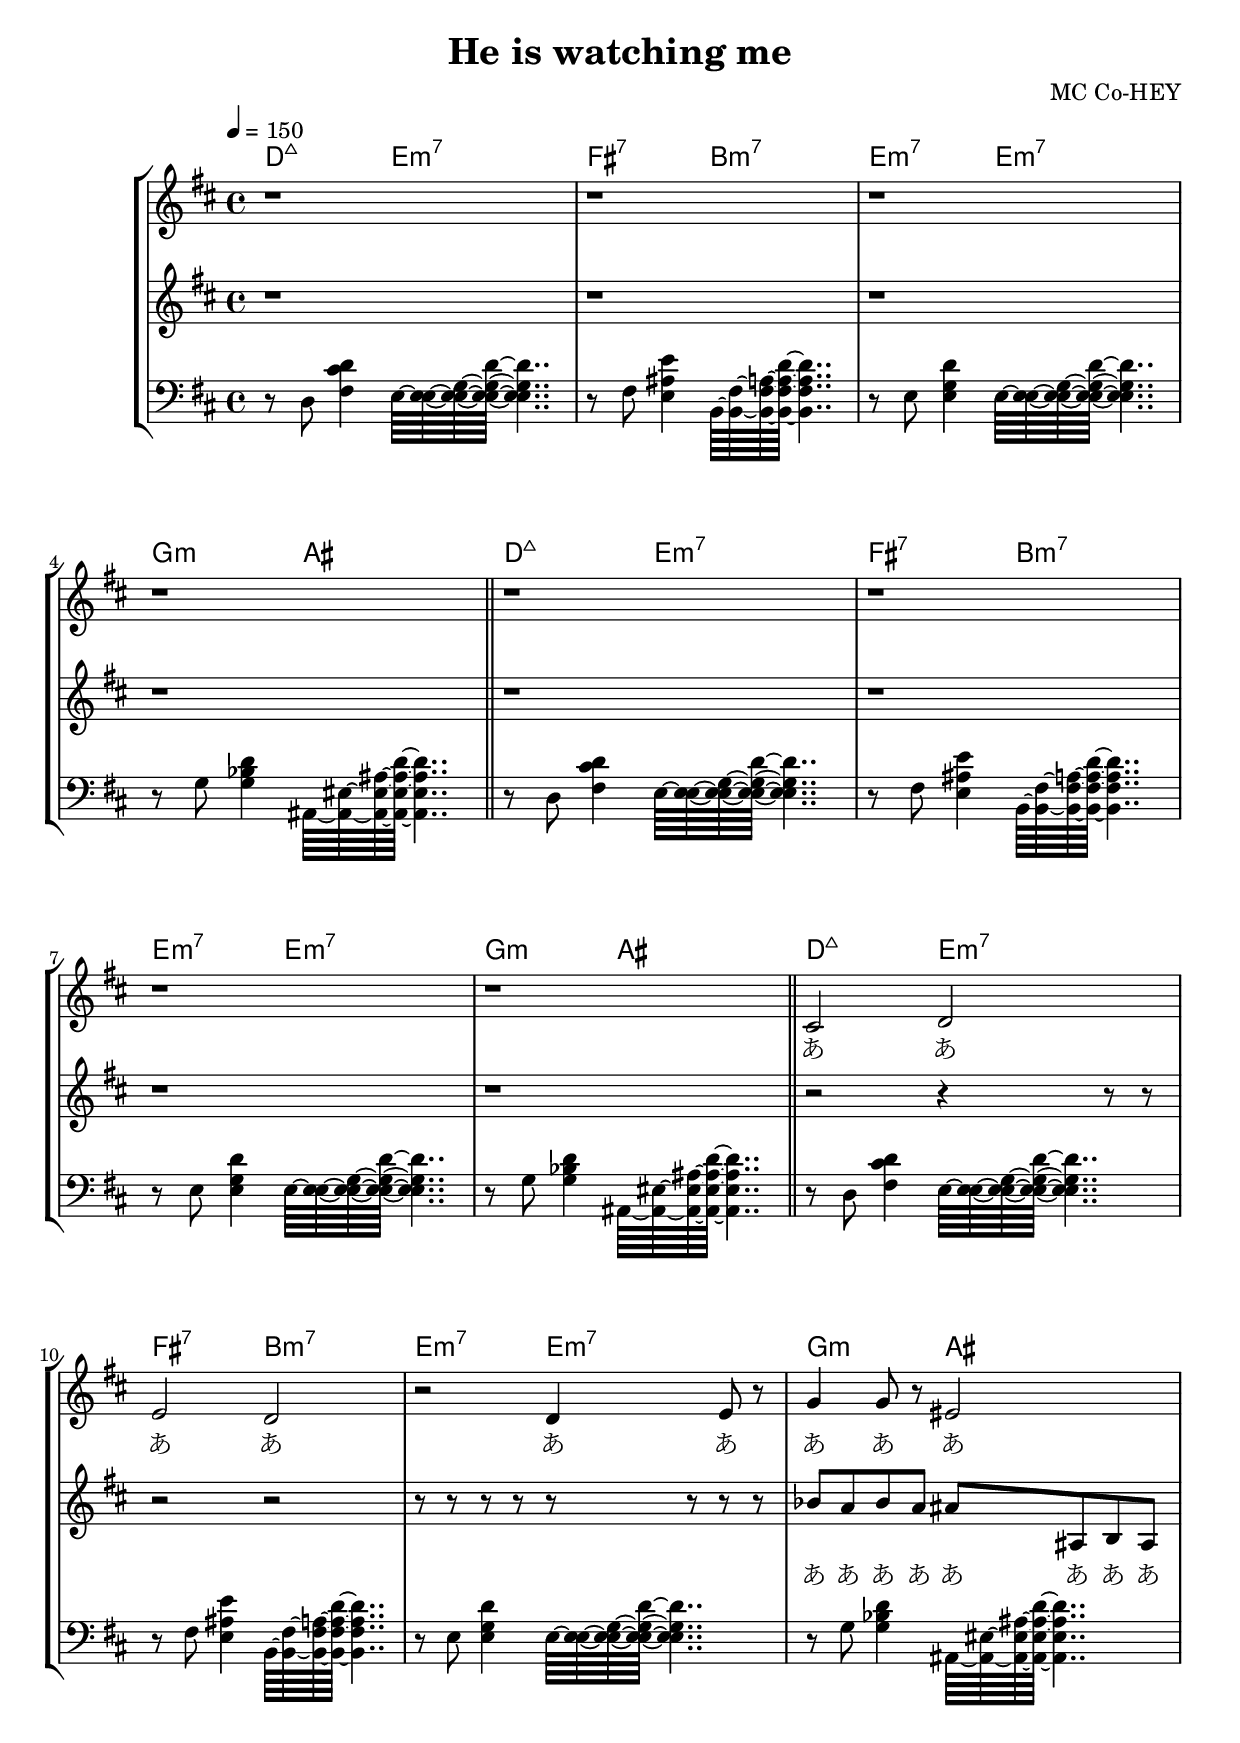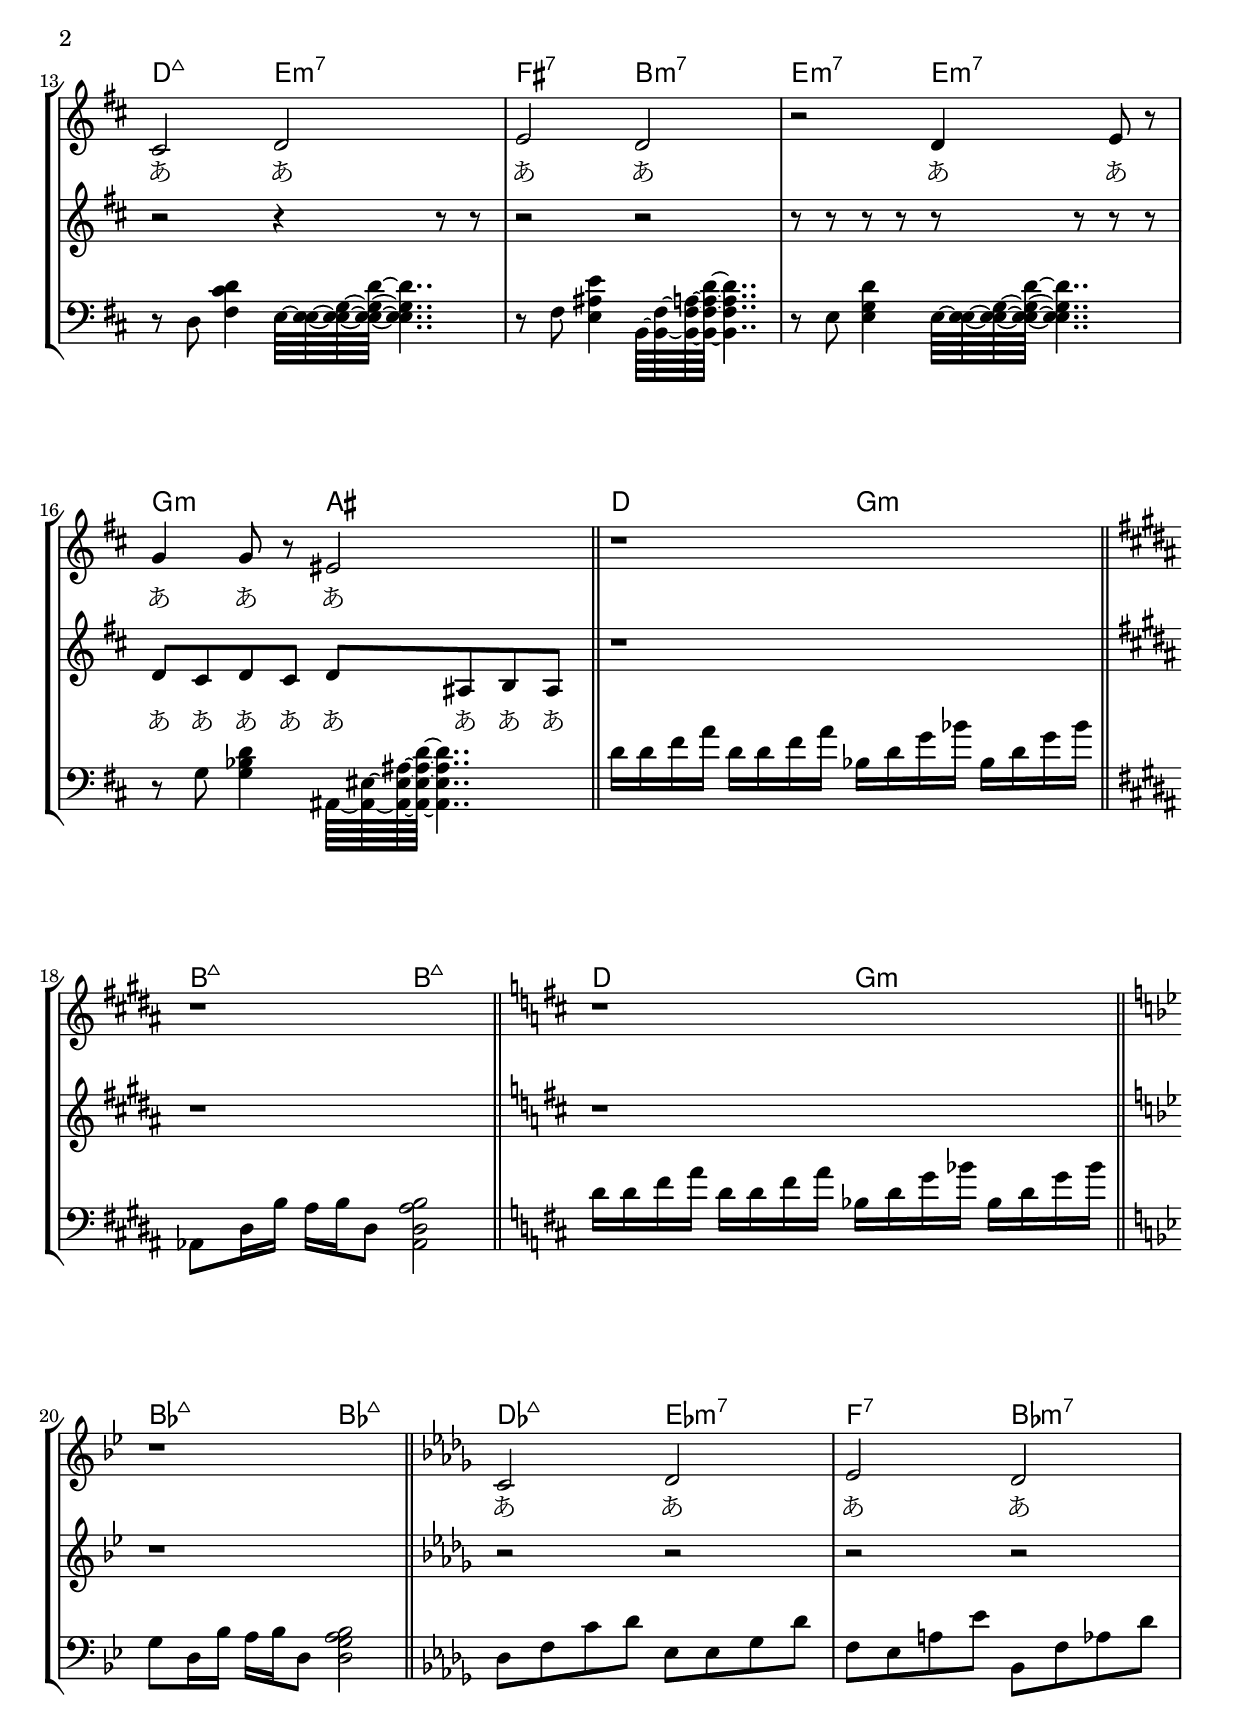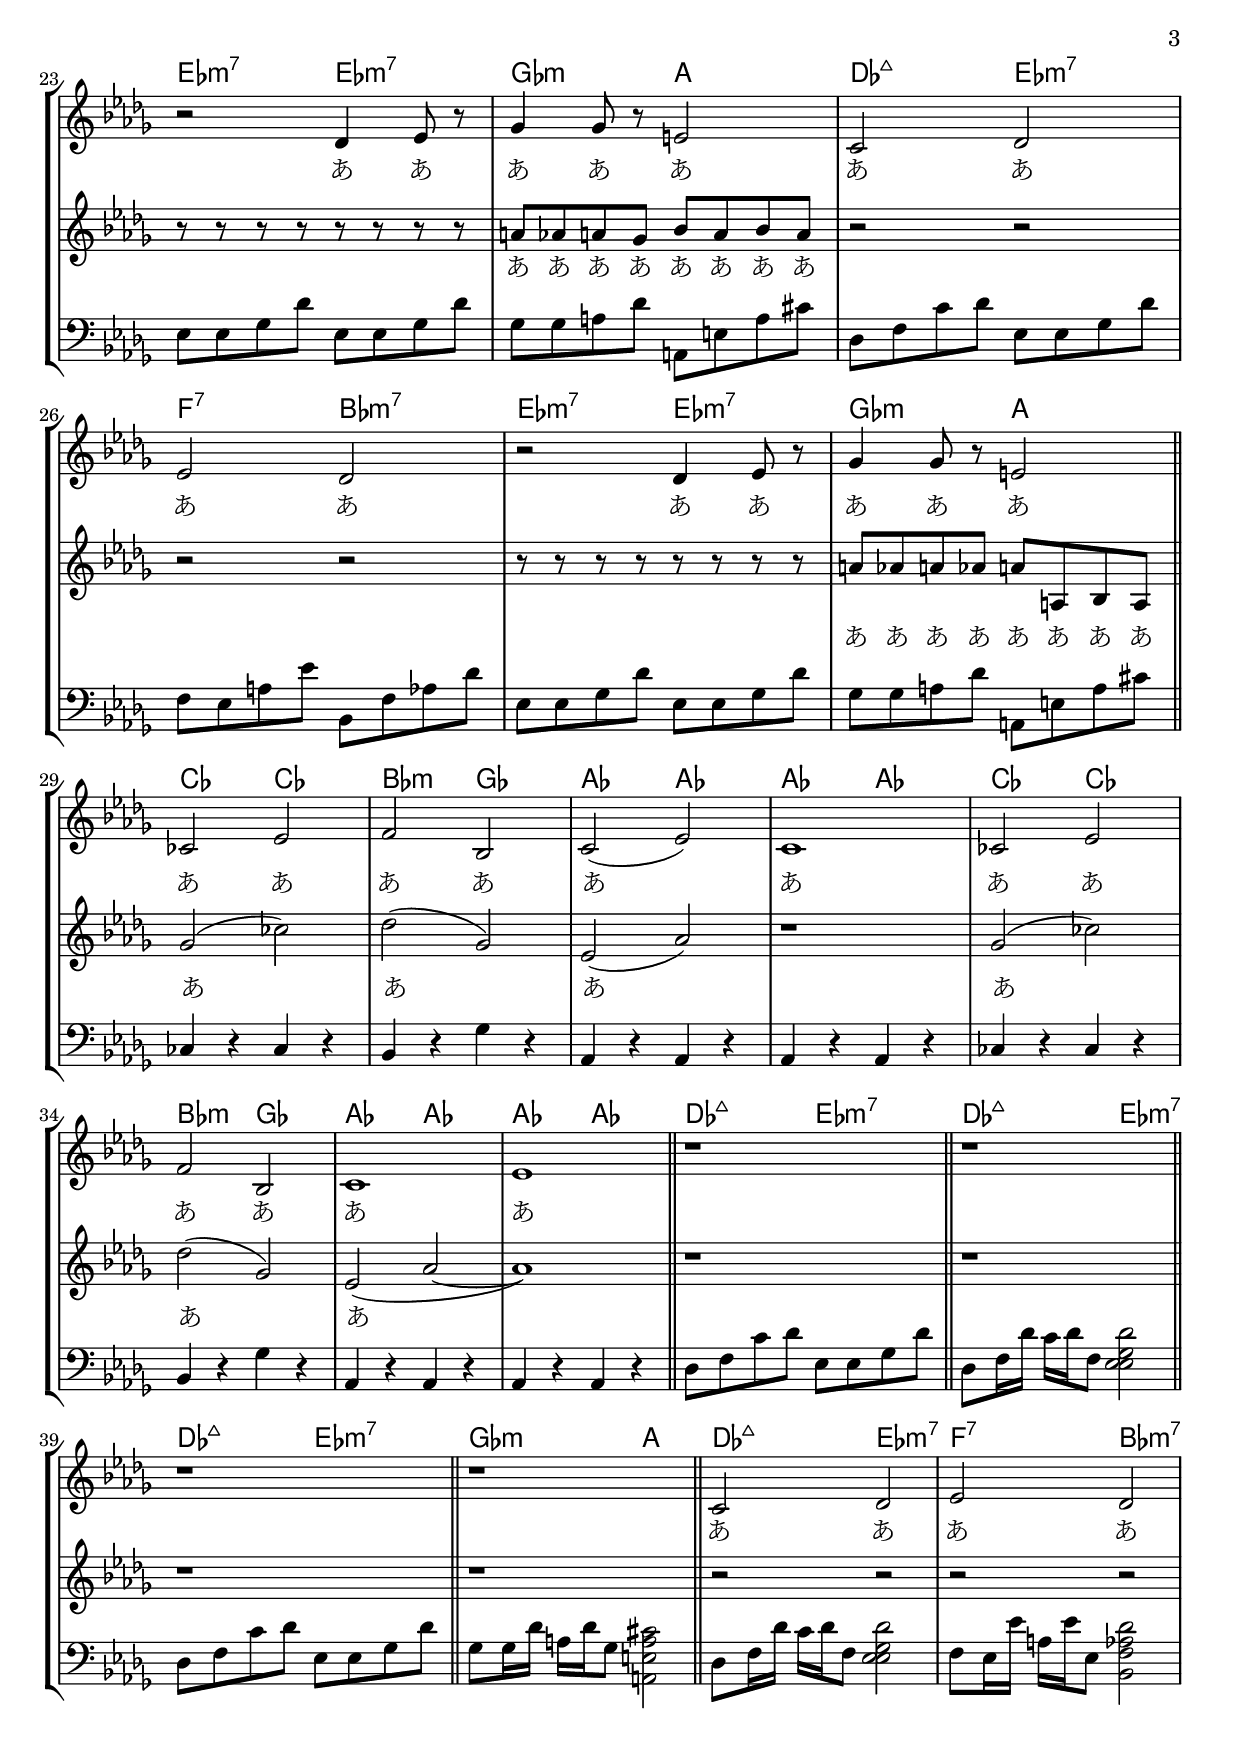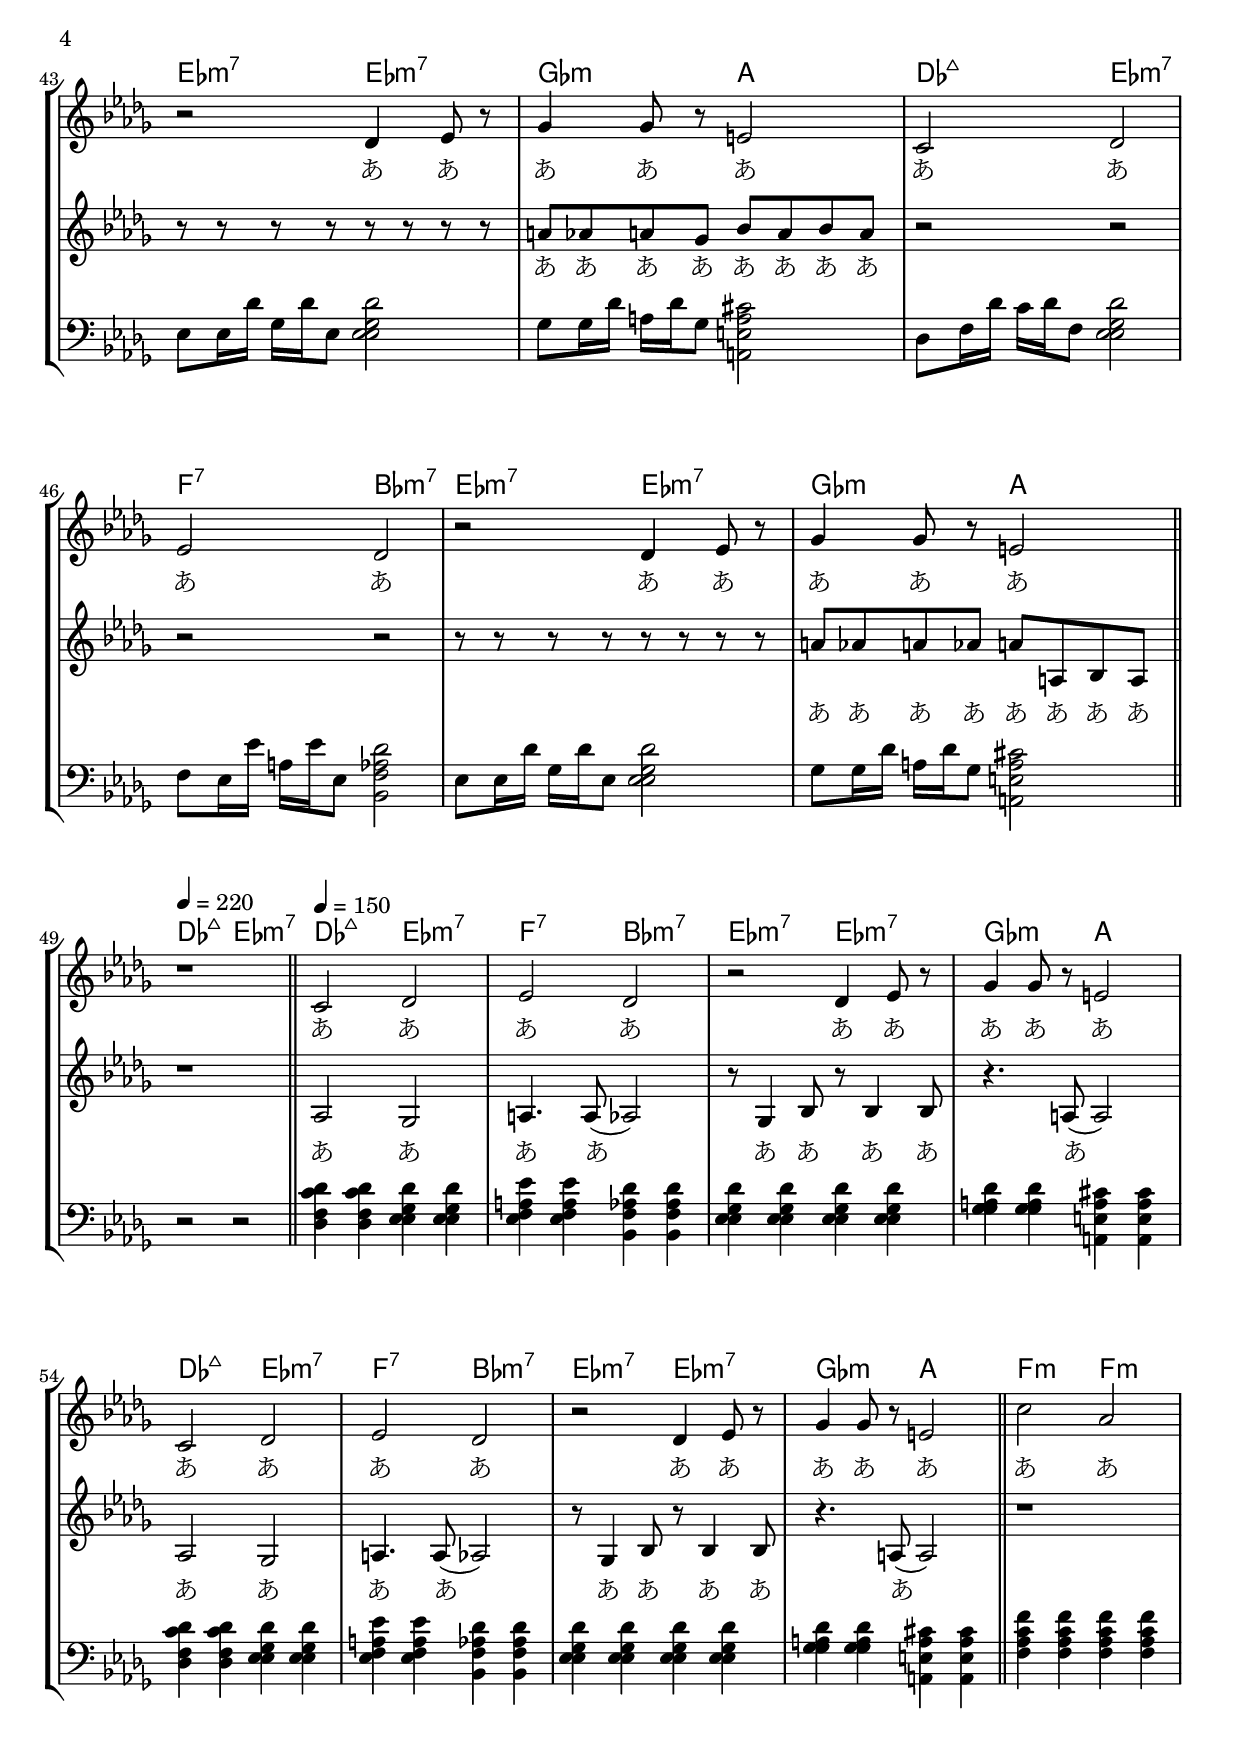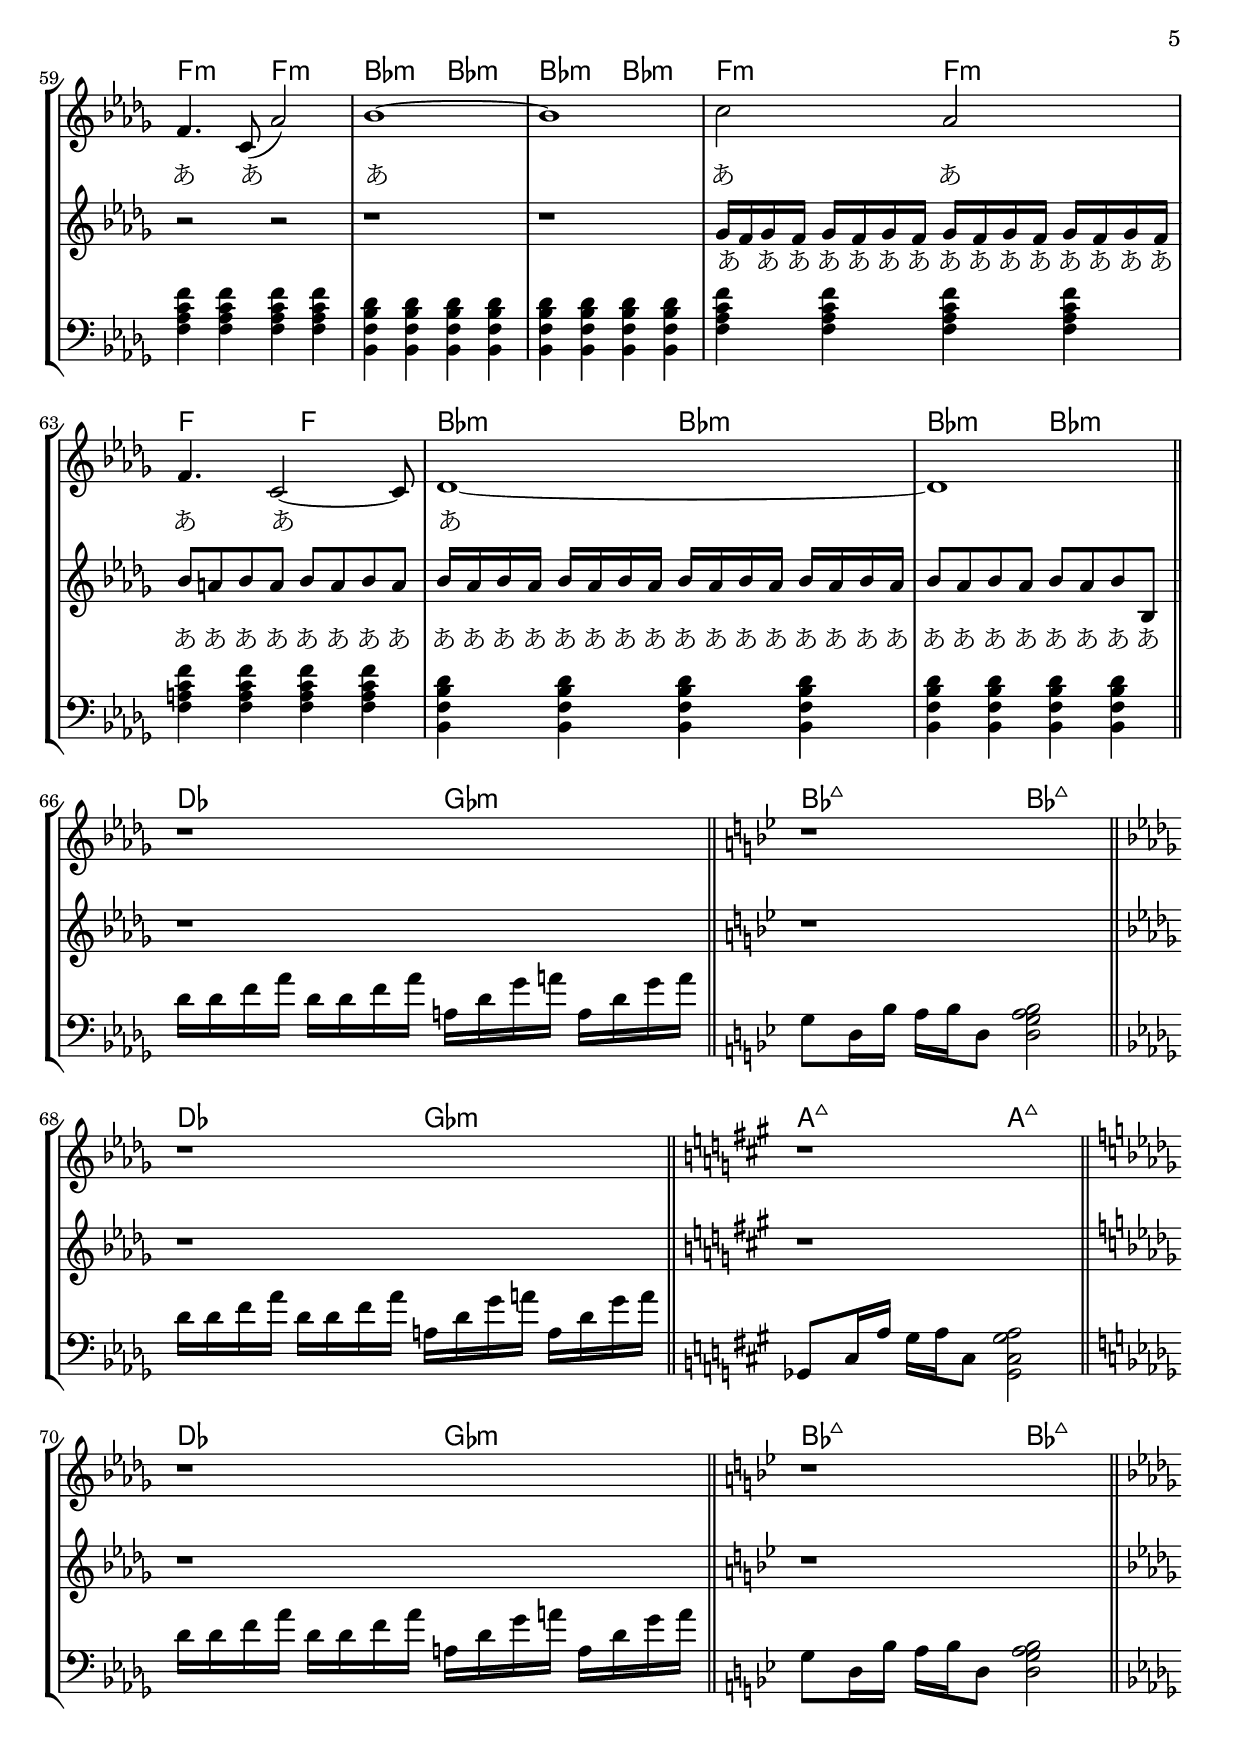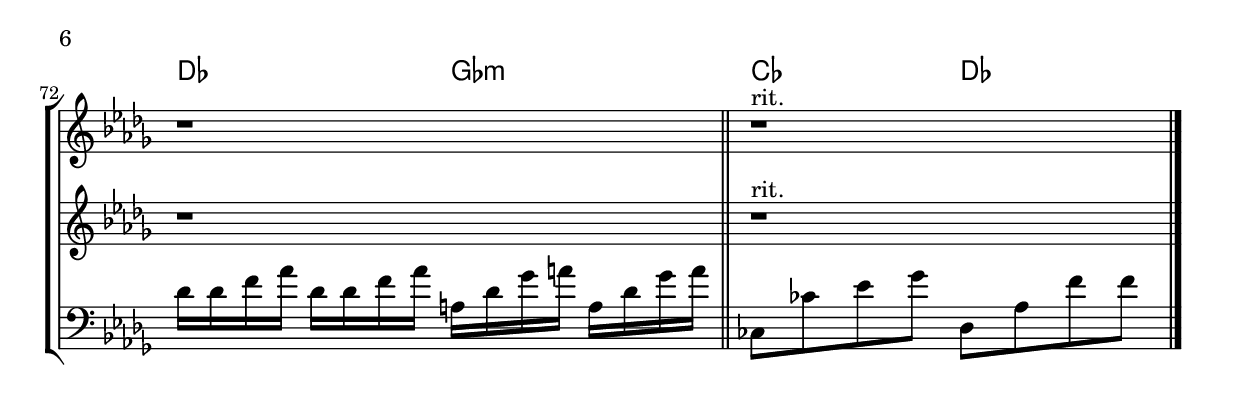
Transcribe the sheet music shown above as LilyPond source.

\version "2.12.1"

\header {
	title = \markup {"He is watching me"}
	composer = \markup \center-column {"MC Co-HEY"}
}

harmony = \chordmode {
	d2:maj7 e:min7 fis:7 b:min7 e:min7 e:min7 g:m ais 

	d:maj7 e:min7 fis:7 b:min7 e:min7 e:min7 g:m ais 

	d:maj7 e:min7 fis:7 b:min7 e:min7 e:min7 g:m ais d:maj7 e:min7 fis:7 b:min7 e:min7 e:min7 g:m ais 

	d g:m 

	b:maj7 b:maj7 

	d g:m 

	bes:maj7 bes:maj7 

	des:maj7 es:min7 f:7 bes:min7 es:min7 es:min7 ges:m a des:maj7 es:min7 f:7 bes:min7 es:min7 es:min7 ges:m a 

	ces ces bes:m ges as as as as ces ces bes:m ges as as as as 

	des:maj7 es:min7 

	des:maj7 es:min7 

	des:maj7 es:min7 

	ges:m a 

	des:maj7 es:min7 f:7 bes:min7 es:min7 es:min7 ges:m a des:maj7 es:min7 f:7 bes:min7 es:min7 es:min7 ges:m a 

	des:maj7 es:min7 

	des:maj7 es:min7 f:7 bes:min7 es:min7 es:min7 ges:m a des:maj7 es:min7 f:7 bes:min7 es:min7 es:min7 ges:m a 

	f:m f:m f:m f:m bes:m bes:m bes:m bes:m f:m f:m f f bes:m bes:m bes:m bes:m 

	des ges:m 

	bes:maj7 bes:maj7 

	des ges:m 

	a:maj7 a:maj7 

	des ges:m 

	bes:maj7 bes:maj7 

	des ges:m 

	ces des 
}

melody = {
	\key d \major
	\tempo 4 = 150
	r1 | r1 | r1 | r1   
	r1 | r1 | r1 | r1   
	\set Staff.midiInstrument = #"FX 7 (echoes)"
	cis'2  d'2 
	e'2  d'2 
	r2  d'4  e'8  r8 
	g'4  g'8  r8  eis'2 
	cis'2  d'2 
	e'2  d'2 
	r2  d'4  e'8  r8 
	g'4  g'8  r8  eis'2
	r1   
	\key b \major
	r1   
	\key d \major
	r1   
	\key bes \major
	r1   
	\set Staff.midiInstrument = #"Electric Grand"
		\key des \major
c'2  des'2 
	es'2  des'2 
	r2  des'4  es'8  r8 
	ges'4  ges'8  r8  e'2 
	c'2  des'2 
	es'2  des'2 
	r2  des'4  es'8  r8 
	ges'4  ges'8  r8  e'2
	\set Staff.midiInstrument = #"Overdriven Guitar"
	ces'2  es'2 
	f'2  bes2 
	c'2  (es'2) 
	c'1 
	ces'2  es'2 
	f'2  bes2 
	c'1 
	es'1
	r1   
	r1   
	r1   
	r1   
	\set Staff.midiInstrument = #"Lead 6 (voice)"
	c'2  des'2 
	es'2  des'2 
	r2  des'4  es'8  r8 
	ges'4  ges'8  r8  e'2 
	c'2  des'2 
	es'2  des'2 
	r2  des'4  es'8  r8 
	ges'4  ges'8  r8  e'2
	\tempo 4 = 220
	r1   
	\set Staff.midiInstrument = #"Lead 3 (calliope)"
		\tempo 4 = 150
c'2  des'2 
	es'2  des'2 
	r2  des'4  es'8  r8 
	ges'4  ges'8  r8  e'2 
	c'2  des'2 
	es'2  des'2 
	r2  des'4  es'8  r8 
	ges'4  ges'8  r8  e'2
	\set Staff.midiInstrument = #"Lead 3 (calliope)"
	c''2  as'2 
	f'4.  c'8  (as'2) 
	bes'1~ 
	bes'1 
	 c''2  as'2 
	f'4.  c'2~c'8 
	des'1~ 
	des'1
 	r1   
	\key bes \major
	r1   
	\key des \major
	r1   
	\key a \major
	r1   
	\key des \major
	r1   
	\key bes \major
	r1   
	\key des \major
	r1   
	r1^"rit." \bar "|."
}

words = \lyricmode {
	
	
	あ  あ  あ  あ  あ  あ  あ  あ  あ  あ  あ  あ  あ  あ  あ  あ  あ  あ  
	
	
	
	
	あ  あ  あ  あ  あ  あ  あ  あ  あ  あ  あ  あ  あ  あ  あ  あ  あ  あ  
	あ  あ  あ  あ  あ  あ  あ  あ  あ  あ  あ  あ  
	
	
	
	
	あ  あ  あ  あ  あ  あ  あ  あ  あ  あ  あ  あ  あ  あ  あ  あ  あ  あ  
	
	あ  あ  あ  あ  あ  あ  あ  あ  あ  あ  あ  あ  あ  あ  あ  あ  あ  あ  
	あ  あ  あ  あ  あ  あ  あ  あ  あ  あ  
	
	
	
	
	
	
	
	
}

secondmelody = {
	\key d \major
	\tempo 4 = 150
	r1 | r1 | r1 | r1   
	r1 | r1 | r1 | r1   
	\set Staff.midiInstrument = #"Electric Guitar (clean)"
	r2  r4  r8  r8 
	r2  r2 
	r8  r8  r8  r8  r8  r8  r8  r8 
	bes'8  a'8  bes'8  a'8  ais'8  ais8  b8  ais8 
	r2  r4  r8  r8 
	r2  r2 
	r8  r8  r8  r8  r8  r8  r8  r8 
	d'8  cis'8  d'8  cis'8  d'8  ais8  b8  ais8
	r1   
	\key b \major
	r1   
	\key d \major
	r1   
	\key bes \major
	r1   
	\set Staff.midiInstrument = #"Acoustic grand"
		\key des \major
r2  r2 
	r2  r2 
	r8  r8  r8  r8  r8  r8  r8  r8 
	a'8  as'8  a'8  ges'8  bes'8  a'8  bes'8  a'8 
	r2  r2 
	r2  r2 
	r8  r8  r8  r8  r8  r8  r8  r8 
	a'8  as'8  a'8  as'8  a'8  a8  bes8  a8
	\set Staff.midiInstrument = #"FX 3 (crystal)"
	ges'2  (ces''2) 
	des''2  (ges'2) 
	es'2  (as'2) 
	r1 
	ges'2  (ces''2) 
	des''2  (ges'2) 
	es'2  (as'2~ 
	as'1)
 	r1   
	r1   
	r1   
	r1   
	\set Staff.midiInstrument = #"Electric Guitar (clean)"
	r2  r2 
	r2  r2 
	r8  r8  r8  r8  r8  r8  r8  r8 
	a'8  as'8  a'8  ges'8  bes'8  a'8  bes'8  a'8 
	r2  r2 
	r2  r2 
	r8  r8  r8  r8  r8  r8  r8  r8 
	a'8  as'8  a'8  as'8  a'8  a8  bes8  a8
	\tempo 4 = 220
	r1   
	\set Staff.midiInstrument = #"Lead 3 (calliope)"
		\tempo 4 = 150
as2  ges2 
	a4.  a8  (as2) 
	r8  ges4  bes8  r8  bes4  bes8 
	r4.  a8  (a2) 
	as2  ges2 
	a4.  a8  (as2) 
	r8  ges4  bes8  r8  bes4  bes8 
	r4.  a8  (a2)
	\set Staff.midiInstrument = #"Electric Grand"
	r1 
	r2  r2 
	r1~ 
	r1 
	 ges'16  f'16  ges'16  f'16  ges'16  f'16  ges'16  f'16  ges'16  f'16  ges'16  f'16  ges'16  f'16  ges'16  f'16 
	bes'8  a'8  bes'8  a'8  bes'8  a'8  bes'8  a'8 
	bes'16  as'16  bes'16  as'16  bes'16  as'16  bes'16  as'16  bes'16  as'16  bes'16  as'16  bes'16  as'16  bes'16  as'16 
	bes'8  as'8  bes'8  as'8  bes'8  as'8  bes'8  bes8
	r1   
	\key bes \major
	r1   
	\key des \major
	r1   
	\key a \major
	r1   
	\key des \major
	r1   
	\key bes \major
	r1   
	\key des \major
	r1   
	r1^"rit." \bar "|."
}

secondwords = \lyricmode {
	
	
	あ  あ  あ  あ  あ  あ  あ  あ  あ  あ  あ  あ  あ  あ  あ  あ  
	
	
	
	
	あ  あ  あ  あ  あ  あ  あ  あ  あ  あ  あ  あ  あ  あ  あ  あ  
	あ  あ  あ  あ  あ  あ  
	
	
	
	
	あ  あ  あ  あ  あ  あ  あ  あ  あ  あ  あ  あ  あ  あ  あ  あ  
	
	あ  あ  あ  あ  あ  あ  あ  あ  あ  あ  あ  あ  あ  あ  あ  あ  あ  あ  
	あ  あ  あ  あ  あ  あ  あ  あ  あ  あ  あ  あ  あ  あ  あ  あ  あ  あ  あ  あ  あ  あ  あ  あ  あ  あ  あ  あ  あ  あ  あ  あ  あ  あ  あ  あ  あ  あ  あ  あ  あ  あ  あ  あ  あ  あ  あ  あ  
	
	
	
	
	
	
	
	
}

tempochange = {
	\tempo 4 = 150
	r1 | r1 | r1 | r1 \bar "||"
	\tempo 4 = 150
	r1 | r1 | r1 | r1 \bar "||"
	\tempo 4 = 150
	r1 | r1 | r1 | r1 | r1 | r1 | r1 | r1 \bar "||"
	\tempo 4 = 150
	r1 \bar "||"
	\tempo 4 = 150
	r1 \bar "||"
	\tempo 4 = 150
	r1 \bar "||"
	\tempo 4 = 150
	r1 \bar "||"
	\tempo 4 = 150
	r1 | r1 | r1 | r1 | r1 | r1 | r1 | r1 \bar "||"
	\tempo 4 = 150
	r1 | r1 | r1 | r1 | r1 | r1 | r1 | r1 \bar "||"
	\tempo 4 = 150
	r1 \bar "||"
	\tempo 4 = 150
	r1 \bar "||"
	\tempo 4 = 150
	r1 \bar "||"
	\tempo 4 = 150
	r1 \bar "||"
	\tempo 4 = 150
	r1 | r1 | r1 | r1 | r1 | r1 | r1 | r1 \bar "||"
	\tempo 4 = 220
	r1 \bar "||"
	\tempo 4 = 150
	r1 | r1 | r1 | r1 | r1 | r1 | r1 | r1 \bar "||"
	\tempo 4 = 150
	r1 | r1 | r1 | r1 | r1 | r1 | r1 | r1 \bar "||"
	\tempo 4 = 150
	r1 \bar "||"
	\tempo 4 = 150
	r1 \bar "||"
	\tempo 4 = 150
	r1 \bar "||"
	\tempo 4 = 150
	r1 \bar "||"
	\tempo 4 = 150
	r1 \bar "||"
	\tempo 4 = 150
	r1 \bar "||"
	\tempo 4 = 150
	r1 \bar "||"
	\tempo 4 = 150
	\tempo 4 = 112 r2 \tempo 4 = 100 r2 \bar "|."
}

mainacc = {
	\clef bass
	\set Staff.midiInstrument = #"Melodic Tom"
	\key d \major
	\tempo 4 = 150
	r8 d8 <fis cis' d'>4
	e64~ <e~ e~> <e~ e~ g~> <e e g d'>~ <e e g d'>4..
	r8 fis8 <e ais e'>4
	b,64~ <b,~ fis~> <b,~ fis~ a~> <b, fis a d'>~ <b, fis a d'>4..
	r8 e8 <e g d'>4
	e64~ <e~ e~> <e~ e~ g~> <e e g d'>~ <e e g d'>4..
	r8 g8 <g bes d'>4
	ais,64~ <ais,~ eis~> <ais,~ eis~ ais~> <ais, eis ais d'>~ <ais, eis ais d'>4..
	\bar "||"

	\set Staff.midiInstrument = #"Melodic Tom"
	r8 d8 <fis cis' d'>4
	e64~ <e~ e~> <e~ e~ g~> <e e g d'>~ <e e g d'>4..
	r8 fis8 <e ais e'>4
	b,64~ <b,~ fis~> <b,~ fis~ a~> <b, fis a d'>~ <b, fis a d'>4..
	r8 e8 <e g d'>4
	e64~ <e~ e~> <e~ e~ g~> <e e g d'>~ <e e g d'>4..
	r8 g8 <g bes d'>4
	ais,64~ <ais,~ eis~> <ais,~ eis~ ais~> <ais, eis ais d'>~ <ais, eis ais d'>4..
	\bar "||"

	\set Staff.midiInstrument = #"Melodic Tom"
	r8 d8 <fis cis' d'>4
	e64~ <e~ e~> <e~ e~ g~> <e e g d'>~ <e e g d'>4..
	r8 fis8 <e ais e'>4
	b,64~ <b,~ fis~> <b,~ fis~ a~> <b, fis a d'>~ <b, fis a d'>4..
	r8 e8 <e g d'>4
	e64~ <e~ e~> <e~ e~ g~> <e e g d'>~ <e e g d'>4..
	r8 g8 <g bes d'>4
	ais,64~ <ais,~ eis~> <ais,~ eis~ ais~> <ais, eis ais d'>~ <ais, eis ais d'>4..
	r8 d8 <fis cis' d'>4
	e64~ <e~ e~> <e~ e~ g~> <e e g d'>~ <e e g d'>4..
	r8 fis8 <e ais e'>4
	b,64~ <b,~ fis~> <b,~ fis~ a~> <b, fis a d'>~ <b, fis a d'>4..
	r8 e8 <e g d'>4
	e64~ <e~ e~> <e~ e~ g~> <e e g d'>~ <e e g d'>4..
	r8 g8 <g bes d'>4
	ais,64~ <ais,~ eis~> <ais,~ eis~ ais~> <ais, eis ais d'>~ <ais, eis ais d'>4..
	\bar "||"

	\set Staff.midiInstrument = #"Bright Acoustic"
	d'16 d' fis' a' d' d' fis' a'
	bes16 d' g' bes' bes d' g' bes'
	\bar "||"

	\set Staff.midiInstrument = #"Bright Acoustic"
	\key b \major
	as,8 dis16 b ais b dis8
	<as, dis ais b>2
	\bar "||"

	\set Staff.midiInstrument = #"Bright Acoustic"
	\key d \major
	d'16 d' fis' a' d' d' fis' a'
	bes16 d' g' bes' bes d' g' bes'
	\bar "||"

	\set Staff.midiInstrument = #"Bright Acoustic"
	\key bes \major
	g8 d16 bes a bes d8
	<g d a bes>2
	\bar "||"

	\set Staff.midiInstrument = #"FX 7 (echoes)"
	\key des \major
	des8 f8 c'8 des'8
	es8 es8 ges8 des'8
	f8 es8 a8 es'8
	bes,8 f8 as8 des'8
	es8 es8 ges8 des'8
	es8 es8 ges8 des'8
	ges8 ges8 a8 des'8
	a,8 e8 a8 cis'8
	des8 f8 c'8 des'8
	es8 es8 ges8 des'8
	f8 es8 a8 es'8
	bes,8 f8 as8 des'8
	es8 es8 ges8 des'8
	es8 es8 ges8 des'8
	ges8 ges8 a8 des'8
	a,8 e8 a8 cis'8
	\bar "||"

	\set Staff.midiInstrument = #"Pad 5 (bowed)"
	ces4 r4
	ces4 r4
	bes,4 r4
	ges4 r4
	as,4 r4
	as,4 r4
	as,4 r4
	as,4 r4
	ces4 r4
	ces4 r4
	bes,4 r4
	ges4 r4
	as,4 r4
	as,4 r4
	as,4 r4
	as,4 r4
	\bar "||"

	\set Staff.midiInstrument = #"Melodic Tom"
	des8 f8 c'8 des'8
	es8 es8 ges8 des'8
	\bar "||"

	\set Staff.midiInstrument = #"Melodic Tom"
	des8 f16 des' c' des' f8
	<es es ges des'>2
	\bar "||"

	\set Staff.midiInstrument = #"Melodic Tom"
	des8 f8 c'8 des'8
	es8 es8 ges8 des'8
	\bar "||"

	\set Staff.midiInstrument = #"Melodic Tom"
	ges8 ges16 des' a des' ges8
	<a, e a cis'>2
	\bar "||"

	\set Staff.midiInstrument = #"Melodic Tom"
	des8 f16 des' c' des' f8
	<es es ges des'>2
	f8 es16 es' a es' es8
	<bes, f as des'>2
	es8 es16 des' ges des' es8
	<es es ges des'>2
	ges8 ges16 des' a des' ges8
	<a, e a cis'>2
	des8 f16 des' c' des' f8
	<es es ges des'>2
	f8 es16 es' a es' es8
	<bes, f as des'>2
	es8 es16 des' ges des' es8
	<es es ges des'>2
	ges8 ges16 des' a des' ges8
	<a, e a cis'>2
	\bar "||"

	\set Staff.midiInstrument = #"Acoustic grand"
	\tempo 4 = 220
	r2
	r2
	\bar "||"

	\set Staff.midiInstrument = #"Pad 4 (choir)"
	\tempo 4 = 150
	<des f c' des'>4 <des f c' des'>4
	<es es ges des'>4 <es es ges des'>4
	<f es a es'>4 <f es a es'>4
	<bes, f as des'>4 <bes, f as des'>4
	<es es ges des'>4 <es es ges des'>4
	<es es ges des'>4 <es es ges des'>4
	<ges ges a des'>4 <ges ges a des'>4
	<a, e a cis'>4 <a, e a cis'>4
	<des f c' des'>4 <des f c' des'>4
	<es es ges des'>4 <es es ges des'>4
	<f es a es'>4 <f es a es'>4
	<bes, f as des'>4 <bes, f as des'>4
	<es es ges des'>4 <es es ges des'>4
	<es es ges des'>4 <es es ges des'>4
	<ges ges a des'>4 <ges ges a des'>4
	<a, e a cis'>4 <a, e a cis'>4
	\bar "||"

	\set Staff.midiInstrument = #"Pad 4 (choir)"
	<f as c' f'>4 <f as c' f'>4
	<f as c' f'>4 <f as c' f'>4
	<f as c' f'>4 <f as c' f'>4
	<f as c' f'>4 <f as c' f'>4
	<bes, f bes des'>4 <bes, f bes des'>4
	<bes, f bes des'>4 <bes, f bes des'>4
	<bes, f bes des'>4 <bes, f bes des'>4
	<bes, f bes des'>4 <bes, f bes des'>4
	<f as c' f'>4 <f as c' f'>4
	<f as c' f'>4 <f as c' f'>4
	<f a c' f'>4 <f a c' f'>4
	<f a c' f'>4 <f a c' f'>4
	<bes, f bes des'>4 <bes, f bes des'>4
	<bes, f bes des'>4 <bes, f bes des'>4
	<bes, f bes des'>4 <bes, f bes des'>4
	<bes, f bes des'>4 <bes, f bes des'>4
	\bar "||"

	\set Staff.midiInstrument = #"Electric Grand"
	des'16 des' f' as' des' des' f' as'
	a16 des' ges' a' a des' ges' a'
	\bar "||"

	\set Staff.midiInstrument = #"Electric Piano 1"
	\key bes \major
	g8 d16 bes a bes d8
	<g d a bes>2
	\bar "||"

	\set Staff.midiInstrument = #"Electric Grand"
	\key des \major
	des'16 des' f' as' des' des' f' as'
	a16 des' ges' a' a des' ges' a'
	\bar "||"

	\set Staff.midiInstrument = #"Electric Piano 1"
	\key a \major
	ges,8 cis16 a gis a cis8
	<ges, cis gis a>2
	\bar "||"

	\set Staff.midiInstrument = #"Electric Grand"
	\key des \major
	des'16 des' f' as' des' des' f' as'
	a16 des' ges' a' a des' ges' a'
	\bar "||"

	\set Staff.midiInstrument = #"Electric Piano 1"
	\key bes \major
	g8 d16 bes a bes d8
	<g d a bes>2
	\bar "||"

	\set Staff.midiInstrument = #"Electric Grand"
	\key des \major
	des'16 des' f' as' des' des' f' as'
	a16 des' ges' a' a des' ges' a'
	\bar "||"

	\set Staff.midiInstrument = #"Electric Piano 1"
	ces8 ces'8 es'8 ges'8
	des8 as8 f'8 f'8
	\bar "|."
}

subacc = {
	\clef bass
	\set Staff.midiInstrument = #"Synth Drum"
	\key d \major
	\tempo 4 = 150
	d8 d8 <fis cis' d'>8 d8
	e8 e8 <e g d'>8 e8
	fis8 fis8 <e ais e'>8 fis8
	b,8 b,8 <fis a d'>8 b,8
	e8 e8 <e g d'>8 e8
	e8 e8 <e g d'>8 e8
	g8 g8 <g bes d'>8 g8
	ais,8 ais,8 <eis ais d'>8 ais,8
	\bar "||"

	\set Staff.midiInstrument = #"Synth Drum"
	d8 d8 <fis cis' d'>8 d8
	e8 e8 <e g d'>8 e8
	fis8 fis8 <e ais e'>8 fis8
	b,8 b,8 <fis a d'>8 b,8
	e8 e8 <e g d'>8 e8
	e8 e8 <e g d'>8 e8
	g8 g8 <g bes d'>8 g8
	ais,8 ais,8 <eis ais d'>8 ais,8
	\bar "||"

	\set Staff.midiInstrument = #"Synth Drum"
	d8 d8 <fis cis' d'>8 d8
	e8 e8 <e g d'>8 e8
	fis8 fis8 <e ais e'>8 fis8
	b,8 b,8 <fis a d'>8 b,8
	e8 e8 <e g d'>8 e8
	e8 e8 <e g d'>8 e8
	g8 g8 <g bes d'>8 g8
	ais,8 ais,8 <eis ais d'>8 ais,8
	d8 d8 <fis cis' d'>8 d8
	e8 e8 <e g d'>8 e8
	fis8 fis8 <e ais e'>8 fis8
	b,8 b,8 <fis a d'>8 b,8
	e8 e8 <e g d'>8 e8
	e8 e8 <e g d'>8 e8
	g8 g8 <g bes d'>8 g8
	ais,8 ais,8 <eis ais d'>8 ais,8
	\bar "||"

	\set Staff.midiInstrument = #"Synth Drum"
	d'8 d'8 <d' fis' a'>8 d'8
	bes8 bes8 <d' g' bes'>8 bes8
	\bar "||"

	\set Staff.midiInstrument = #"Synth Drum"
	\key b \major
	as,8 as,8 <dis ais b>8 as,8
	as,8 as,8 <dis ais b>8 as,8
	\bar "||"

	\set Staff.midiInstrument = #"Synth Drum"
	\key d \major
	d'8 d'8 <d' fis' a'>8 d'8
	bes8 bes8 <d' g' bes'>8 bes8
	\bar "||"

	\set Staff.midiInstrument = #"Synth Drum"
	\key bes \major
	g8 g8 <d a bes>8 g8
	g8 g8 <d a bes>8 g8
	\bar "||"

	\set Staff.midiInstrument = #"Bright Acoustic"
	\key des \major
	des16 f c' des' des f c' des'
	es16 es ges des' es es ges des'
	f16 es a es' f es a es'
	bes,16 f as des' bes, f as des'
	es16 es ges des' es es ges des'
	es16 es ges des' es es ges des'
	ges16 ges a des' ges ges a des'
	a,16 e a cis' a, e a cis'
	des16 f c' des' des f c' des'
	es16 es ges des' es es ges des'
	f16 es a es' f es a es'
	bes,16 f as des' bes, f as des'
	es16 es ges des' es es ges des'
	es16 es ges des' es es ges des'
	ges16 ges a des' ges ges a des'
	a,16 e a cis' a, e a cis'
	\bar "||"

	\set Staff.midiInstrument = #"Bright Acoustic"
	ces16 es <ges es'> es es es <ges es'> es
	ces16 es <ges es'> es es es <ges es'> es
	bes,16 f <bes des'> f f f <bes des'> f
	ges16 ges <bes des'> ges ges ges <bes des'> ges
	as,16 es <c' es'> es es es <c' es'> es
	as,16 es <c' es'> es es es <c' es'> es
	as,16 es <c' es'> es es es <c' es'> es
	as,16 es <c' es'> es es es <c' es'> es
	ces16 es <ges es'> es es es <ges es'> es
	ces16 es <ges es'> es es es <ges es'> es
	bes,16 f <bes des'> f f f <bes des'> f
	ges16 ges <bes des'> ges ges ges <bes des'> ges
	as,16 es <c' es'> es es es <c' es'> es
	as,16 es <c' es'> es es es <c' es'> es
	as,16 es <c' es'> es es es <c' es'> es
	as,16 es <c' es'> es es es <c' es'> es
	\bar "||"

	\set Staff.midiInstrument = #"Synth Drum"
	des8 des8 <f c' des'>8 des8
	es8 es8 <es ges des'>8 es8
	\bar "||"

	\set Staff.midiInstrument = #"Synth Drum"
	des8 des8 <f c' des'>8 des8
	es8 es8 <es ges des'>8 es8
	\bar "||"

	\set Staff.midiInstrument = #"Synth Drum"
	des8 des8 <f c' des'>8 des8
	es8 es8 <es ges des'>8 es8
	\bar "||"

	\set Staff.midiInstrument = #"Synth Drum"
	ges8 ges8 <ges a des'>8 ges8
	a,8 a,8 <e a cis'>8 a,8
	\bar "||"

	\set Staff.midiInstrument = #"Synth Drum"
	des8 des8 <f c' des'>8 des8
	es8 es8 <es ges des'>8 es8
	f8 f8 <es a es'>8 f8
	bes,8 bes,8 <f as des'>8 bes,8
	es8 es8 <es ges des'>8 es8
	es8 es8 <es ges des'>8 es8
	ges8 ges8 <ges a des'>8 ges8
	a,8 a,8 <e a cis'>8 a,8
	des8 des8 <f c' des'>8 des8
	es8 es8 <es ges des'>8 es8
	f8 f8 <es a es'>8 f8
	bes,8 bes,8 <f as des'>8 bes,8
	es8 es8 <es ges des'>8 es8
	es8 es8 <es ges des'>8 es8
	ges8 ges8 <ges a des'>8 ges8
	a,8 a,8 <e a cis'>8 a,8
	\bar "||"

	\set Staff.midiInstrument = #"Acoustic grand"
	\tempo 4 = 220
	r2
	r2
	\bar "||"

	\set Staff.midiInstrument = #"Melodic Tom"
	\tempo 4 = 150
	des8 des8 <f c' des'>8 des8
	es8 es8 <es ges des'>8 es8
	f8 f8 <es a es'>8 f8
	bes,8 bes,8 <f as des'>8 bes,8
	es8 es8 <es ges des'>8 es8
	es8 es8 <es ges des'>8 es8
	ges8 ges8 <ges a des'>8 ges8
	a,8 a,8 <e a cis'>8 a,8
	des8 des8 <f c' des'>8 des8
	es8 es8 <es ges des'>8 es8
	f8 f8 <es a es'>8 f8
	bes,8 bes,8 <f as des'>8 bes,8
	es8 es8 <es ges des'>8 es8
	es8 es8 <es ges des'>8 es8
	ges8 ges8 <ges a des'>8 ges8
	a,8 a,8 <e a cis'>8 a,8
	\bar "||"

	\set Staff.midiInstrument = #"Melodic Tom"
	f16 f16 <as c' f'>16 f16   f32 f32 f16 <as c' f'>16 f16
	f16 f16 <as c' f'>16 f16   f32 f32 f16 <as c' f'>16 f16
	f16 f16 <as c' f'>16 f16   f32 f32 f16 <as c' f'>16 f16
	f16 f16 <as c' f'>16 f16   f32 f32 f16 <as c' f'>16 f16
	bes,16 bes,16 <f bes des'>16 bes,16   bes,32 bes,32 bes,16 <f bes des'>16 bes,16
	bes,16 bes,16 <f bes des'>16 bes,16   bes,32 bes,32 bes,16 <f bes des'>16 bes,16
	bes,16 bes,16 <f bes des'>16 bes,16   bes,32 bes,32 bes,16 <f bes des'>16 bes,16
	bes,16 bes,16 <f bes des'>16 bes,16   bes,32 bes,32 bes,16 <f bes des'>16 bes,16
	f16 f16 <as c' f'>16 f16   f32 f32 f16 <as c' f'>16 f16
	f16 f16 <as c' f'>16 f16   f32 f32 f16 <as c' f'>16 f16
	f16 f16 <a c' f'>16 f16   f32 f32 f16 <a c' f'>16 f16
	f16 f16 <a c' f'>16 f16   f32 f32 f16 <a c' f'>16 f16
	bes,16 bes,16 <f bes des'>16 bes,16   bes,32 bes,32 bes,16 <f bes des'>16 bes,16
	bes,16 bes,16 <f bes des'>16 bes,16   bes,32 bes,32 bes,16 <f bes des'>16 bes,16
	bes,16 bes,16 <f bes des'>16 bes,16   bes,32 bes,32 bes,16 <f bes des'>16 bes,16
	bes,16 bes,16 <f bes des'>16 bes,16   bes,32 bes,32 bes,16 <f bes des'>16 bes,16
	\bar "||"

	\set Staff.midiInstrument = #"Voice Oohs"
	<des' des' f' as'>2
	<a des' ges' a'>2
	\bar "||"

	\set Staff.midiInstrument = #"Acoustic grand"
	\key bes \major
	r2
	r2
	\bar "||"

	\set Staff.midiInstrument = #"Voice Oohs"
	\key des \major
	<des' des' f' as'>2
	<a des' ges' a'>2
	\bar "||"

	\set Staff.midiInstrument = #"Acoustic grand"
	\key a \major
	r2
	r2
	\bar "||"

	\set Staff.midiInstrument = #"Pad 4 (choir)"
	\key des \major
	des'4 r4
	a4 r4
	\bar "||"

	\set Staff.midiInstrument = #"Acoustic grand"
	\key bes \major
	r2
	r2
	\bar "||"

	\set Staff.midiInstrument = #"Lead 6 (voice)"
	\key des \major
	des'4 r4
	a4 r4
	\bar "||"

	\set Staff.midiInstrument = #"Acoustic grand"
	r2
	r2
	\bar "|."
}

percA = {
	\drummode {
	r1 |r1 |r1 |r1 \bar "||"
	r8 cymr16 cymr16 cymr8 cymr16 cymr16 cymr8 cymr16 cymr16 cymr8 cymr8  |cymr8 cymr16 cymr16 cymr8 cymr16 cymr16 cymr8 cymr16 cymr16 cymr8 cymr8  |cymr8 cymr16 cymr16 cymr8 cymr16 cymr16 cymr8 cymr16 cymr16 cymr8 cymr16 cymr16  |cymr8 cymr16 cymr16 cymr8 cymr16 cymr16 cymr8 cymr16 cymr16 cymr8 cymr8  \bar "||"
	r8 cymr16 cymr16 cymr8 cymr16 cymr16 cymr8 cymr16 cymr16 cymr8 cymr8  |cymr8 cymr16 cymr16 cymr8 cymr16 cymr16 cymr8 cymr16 cymr16 cymr8 cymr8  |cymr8 cymr16 cymr16 cymr8 cymr16 cymr16 cymr8 cymr16 cymr16 cymr8 cymr16 cymr16  |cymr8 cymr16 cymr16 cymr8 cymr16 cymr16 cymr8 cymr16 cymr16 cymr8 cymr8  |r8 cymr16 cymr16 cymr8 cymr16 cymr16 cymr8 cymr16 cymr16 cymr8 cymr8  |cymr8 cymr16 cymr16 cymr8 cymr16 cymr16 cymr8 cymr16 cymr16 cymr8 cymr8  |cymr8 cymr16 cymr16 cymr8 cymr16 cymr16 cymr8 cymr16 cymr16 cymr8 cymr16 cymr16  |cymr8 cymr16 cymr16 cymr8 cymr16 cymr16 cymr8 cymr16 cymr16 cymr8 cymr8  \bar "||"
	r1 \bar "||"
	r1 \bar "||"
	r1 \bar "||"
	r8 hh2. r8  \bar "||"
	r4 hh4 hh4 hh4  |hh4 hh4 hh4 hh4  |hh4 hh4 hh4 hh4  |hh4 hh4 hh4 hh4  |r4 hh4 hh4 hh4  |hh4 hh4 hh4 hh4  |hh4 hh4 hh4 hh4  |hh4 hh4 hh4 hh4  \bar "||"
	r2 hho2  |r2 hho2  |r2 hho2  |r2 hho2  |r2 hho2  |r2 hho2  |r2 hho2  |r2 hho2  \bar "||"
	r1 \bar "||"
	r1 \bar "||"
	r1 \bar "||"
	r2 r8 hho4 hho8  \bar "||"
	r8 cymr16 cymr16 cymr8 cymr16 cymr16 cymr8 cymr16 cymr16 cymr8 cymr8  |cymr8 cymr16 cymr16 cymr8 cymr16 cymr16 cymr8 cymr16 cymr16 cymr8 cymr8  |cymr8 cymr16 cymr16 cymr8 cymr16 cymr16 cymr8 cymr16 cymr16 cymr8 cymr16 cymr16  |cymr8 cymr16 cymr16 cymr8 cymr16 cymr16 cymr8 cymr16 cymr16 cymr8 cymr8  |r8 cymr16 cymr16 cymr8 cymr16 cymr16 cymr8 cymr16 cymr16 cymr8 cymr8  |cymr8 cymr16 cymr16 cymr8 cymr16 cymr16 cymr8 cymr16 cymr16 cymr8 cymr8  |cymr8 cymr16 cymr16 cymr8 cymr16 cymr16 cymr8 cymr16 cymr16 cymr8 cymr16 cymr16  |cymr8 cymr16 cymr16 cymr8 cymr16 cymr16 cymr8 cymr16 cymr16 cymr8 cymr8  \bar "||"
	r1 \bar "||"
	hh8 hh8 hh8 hh8 hh8 hh8 hh8 hh8  |hh8 hh8 hh8 hh8 hh4 hh8 hh8  |hh8 hh8 hh8 hh8 hh8 hh8 hh8 hh8  |hh8 hh8 hh8 hh2 r8  |hh8 hh8 hh8 hh8 hh8 hh8 hh8 hh8  |hh8 hh8 hh8 hh8 hh4 hh8 hh8  |hh8 hh8 hh8 hh8 hh8 hh8 hh8 hh8  |r8 hh2. r8  \bar "||"
	r4 hh4 hh4 hh4  |hh4 hh4 hh4 hh4  |hh4 hh4 hh4 hh4  |hh4 hh4 hh4 hh4  |r4 hh4 hh4 hh4  |hh4 hh4 hh4 hh4  |hh4 hh4 hh4 hh4  |hh4 hh4 hh4 hh4  \bar "||"
	r1 \bar "||"
	r1 \bar "||"
	r1 \bar "||"
	r1 \bar "||"
	r1 \bar "||"
	r1 \bar "||"
	r1 \bar "||"
	r1 \bar "|."
	}
}

percB = {
	\drummode {
	r1 |r1 |r1 |r1 \bar "||"
	r4 sn2 sn4  |r4 sn8 sn4. sn4  |r4 sn2 sn4  |r4 sn2 sn8 sn16 sn16  \bar "||"
	r4 sn2 sn4  |r4 sn8 sn4. sn4  |r4 sn2 sn4  |r4 sn8 sn4. sn4  |r4 sn2 sn4  |r4 sn8 sn4. sn4  |r4 sn2 sn4  |r4 sn2 sn8 sn16 sn16  \bar "||"
	r1 \bar "||"
	r1 \bar "||"
	r1 \bar "||"
	r4 sn2 sn4  \bar "||"
	r8 hhp4 hhp4 hhp4 hhp8  |r8 hhp4 hhp4 hhp4 hhp8  |r8 hhp4 hhp4 hhp4 hhp8  |r8 hhp4 hhp4 hhp4 hhp8  |r8 hhp4 hhp4 hhp4 hhp8  |r8 hhp4 hhp4 hhp4 hhp8  |r8 hhp4 hhp4 hhp4 hhp8  |r8 hhp4 hhp2 r8  \bar "||"
	r8 hh16 hh16 hh8 hh16 hh8. hh16 hh16 hh8 hh16 hh16  |hh8 hh16 hh16 hh8 hh16 hh8. hh16 hh16 hh8 hh8  |hh8 hh16 hh16 hh8 hh16 hh8. hh16 hh16 hh8 hh16 hh16  |hh8 hh16 hh16 hh8 hh16 hh8. hh16 hh16 hh8 hh8  |r8 hh16 hh16 hh8 hh16 hh8. hh16 hh16 hh8 hh16 hh16  |hh8 hh16 hh16 hh8 hh16 hh8. hh16 hh16 hh8 hh8  |hh8 hh16 hh16 hh8 hh16 hh8. hh16 hh16 hh8 hh16 hh16  |hh8 hh16 hh16 hh8 hh16 hh8 hh4. r16  \bar "||"
	r1 \bar "||"
	r1 \bar "||"
	r1 \bar "||"
	hhp4 hhp4 hhp4 hhp4  \bar "||"
	r4 sn2 sn4  |r4 sn8 sn4. sn4  |r4 sn2 sn4  |r4 sn8 sn4. sn4  |r4 sn2 sn4  |r4 sn8 sn4. sn4  |r4 sn2 sn4  |r4 sn2 sn8 sn16 sn16  \bar "||"
	r1 \bar "||"
	r4 sn8. sn8 sn8. sn8. sn16  |r4 sn8. sn8 sn8. sn4  |r4 sn8. sn8 sn8. sn8. sn16  |r8 sn8 sn4 sn8 sn16 sn8 sn8 sn16  |r4 sn8. sn8 sn8. sn8. sn16  |r4 sn8. sn8 sn8. sn4  |r4 sn8. sn8 sn8. sn8. sn16  |r4 sn2 sn4  \bar "||"
	r8 hhp4 hhp4 hhp4 hhp8  |r8 hhp4 hhp4 hhp4 hhp8  |r8 hhp4 hhp4 hhp4 hhp8  |r8 hhp4 hhp4 hhp4 hhp8  |r8 hhp4 hhp4 hhp4 hhp8  |r8 hhp4 hhp4 hhp4 hhp8  |r8 hhp4 hhp4 hhp4 hhp8  |r8 hhp4 hhp2 r8  \bar "||"
	r1 \bar "||"
	r1 \bar "||"
	r1 \bar "||"
	r1 \bar "||"
	r1 \bar "||"
	r1 \bar "||"
	r1 \bar "||"
	r1 \bar "|."
	}
}

percC = {
	\drummode {
	r1 |r1 |r1 |r1 \bar "||"
	bd8. bd16 bd8. bd16 bd8. bd16 bd8. bd16  |bd8. bd16 bd8. bd16 bd8. bd16 bd4  |bd8. bd16 bd8. bd16 bd8. bd16 bd8. bd16  |bd8. bd16 bd8. bd16 bd8. bd16 bd8. bd16  \bar "||"
	bd8. bd16 bd8. bd16 bd8. bd16 bd8. bd16  |bd8. bd16 bd8. bd16 bd8. bd16 bd4  |bd8. bd16 bd8. bd16 bd8. bd16 bd8. bd16  |bd8. bd16 bd8. bd16 bd8. bd16 bd4  |bd8. bd16 bd8. bd16 bd8. bd16 bd8. bd16  |bd8. bd16 bd8. bd16 bd8. bd16 bd4  |bd8. bd16 bd8. bd16 bd8. bd16 bd8. bd16  |bd8. bd16 bd8. bd16 bd8. bd16 bd8. bd16  \bar "||"
	r1 \bar "||"
	r1 \bar "||"
	r1 \bar "||"
	bd8 bd4. bd4. bd8  \bar "||"
	r4 sn2 sn4  |r4 sn2 sn8. sn16  |r4 sn2 sn4  |r4 sn2 sn8. sn16  |r4 sn2 sn4  |r4 sn2 sn8. sn16  |r4 sn2 sn4  |r4 sn4 r16 sn16 sn8. sn16 sn16 sn16  \bar "||"
	r4 sn2 sn4  |r4 sn2 sn4  |r4 sn2 sn4  |r4 sn2 sn4  |r4 sn2 sn4  |r4 sn2 sn4  |r4 sn2 sn4  |r4 sn4. sn16 sn8 sn16 sn16 sn16  \bar "||"
	r1 \bar "||"
	r1 \bar "||"
	r1 \bar "||"
	r4. hh2 r8  \bar "||"
	bd8. bd16 bd8. bd16 bd8. bd16 bd8. bd16  |bd8. bd16 bd8. bd16 bd8. bd16 bd4  |bd8. bd16 bd8. bd16 bd8. bd16 bd8. bd16  |bd8. bd16 bd8. bd16 bd8. bd16 bd4  |bd8. bd16 bd8. bd16 bd8. bd16 bd8. bd16  |bd8. bd16 bd8. bd16 bd8. bd16 bd4  |bd8. bd16 bd8. bd16 bd8. bd16 bd8. bd16  |bd8. bd16 bd8. bd16 bd8. bd16 bd8. bd16  \bar "||"
	r1 \bar "||"
	bd8 bd4 bd2 bd8  |bd8 bd2 bd4.  |bd8 bd4 bd2 bd8  |bd4 r16 bd8. bd2  |bd8 bd4 bd2 bd8  |bd8 bd2 bd4.  |bd8 bd4 bd2 bd8  |bd8 bd4. bd4. bd8  \bar "||"
	r4 sn2 sn4  |r4 sn2 sn8. sn16  |r4 sn2 sn4  |r4 sn2 sn8. sn16  |r4 sn2 sn4  |r4 sn2 sn8. sn16  |r4 sn2 sn4  |r4 sn4 r16 sn16 sn8. sn16 sn16 sn16  \bar "||"
	r1 \bar "||"
	r1 \bar "||"
	r1 \bar "||"
	r1 \bar "||"
	r1 \bar "||"
	r1 \bar "||"
	r1 \bar "||"
	r1 \bar "|."
	}
}

percD = {
	\drummode {
	r1 |r1 |r1 |r1 \bar "||"
	r1  |r2 r16 tommh4. r16  |r1  |r4. tommh2 r8  \bar "||"
	r1  |r2 r16 tommh4. r16  |r1  |r2 r16 tommh4. r16  |r1  |r2 r16 tommh4. r16  |r1  |r4. tommh2 r8  \bar "||"
	r1 \bar "||"
	r1 \bar "||"
	r1 \bar "||"
	r1  \bar "||"
	bd2 bd8 bd16 bd4 r16  |bd2 bd8 bd16 bd4 r16  |bd2 bd8 bd16 bd4 r16  |bd2 bd8 bd16 bd4 r16  |bd2 bd8 bd16 bd4 r16  |bd2 bd8 bd16 bd4 r16  |bd2 bd8 bd16 bd4 r16  |bd4. bd8 bd4 bd4  \bar "||"
	bd8 bd4 bd4 r16 bd8. bd8  |bd8 bd4 bd4 r16 bd8. bd8  |bd8 bd4 bd4 r16 bd8. bd8  |bd8 bd4 bd4 r16 bd8. bd8  |bd8 bd4 bd4 r16 bd8. bd8  |bd8 bd4 bd4 r16 bd8. bd8  |bd8 bd4 bd4 r16 bd8. bd8  |bd4. bd8. bd4. r16  \bar "||"
	r1 \bar "||"
	r1 \bar "||"
	r1 \bar "||"
	bd8. bd4. r16 bd4 bd8  \bar "||"
	r1  |r2 r16 tommh4. r16  |r1  |r2 r16 tommh4. r16  |r1  |r2 r16 tommh4. r16  |r1  |r4. tommh2 r8  \bar "||"
	r1 \bar "||"
	r1  |r2 r8 hho4.  |r1  |r4. r16 hho2 r16  |r1  |r2 r8 hho4.  |r1  |r4. r16 hho2 r16  \bar "||"
	bd2 bd8 bd16 bd4 r16  |bd2 bd8 bd16 bd4 r16  |bd2 bd8 bd16 bd4 r16  |bd2 bd8 bd16 bd4 r16  |bd2 bd8 bd16 bd4 r16  |bd2 bd8 bd16 bd4 r16  |bd2 bd8 bd16 bd4 r16  |bd4. bd8 bd4 bd4  \bar "||"
	r1 \bar "||"
	r1 \bar "||"
	r1 \bar "||"
	r1 \bar "||"
	r1 \bar "||"
	r1 \bar "||"
	r1 \bar "||"
	r1 \bar "|."
	}
}

percE = {
	\drummode {
	r1 |r1 |r1 |r1 \bar "||"
	r1  |r2. r8 toml8  |r1  |r2 r16 toml4. r16  \bar "||"
	r1  |r2. r8 toml8  |r1  |r2. r8 toml8  |r1  |r2. r8 toml8  |r1  |r2 r16 toml4. r16  \bar "||"
	r1 \bar "||"
	r1 \bar "||"
	r1 \bar "||"
	cymc1  \bar "||"
	cymc1  |r1 |r1 |r1 |cymc1  |r1 |r1 |r1 \bar "||"
	cymc1  |r1 |r1 |r1 |cymc1  |r1 |r1 |r2. cymc4  \bar "||"
	r1 \bar "||"
	r1 \bar "||"
	r1 \bar "||"
	r1 \bar "||"
	r1  |r2. r8 toml8  |r1  |r2. r8 toml8  |r1  |r2. r8 toml8  |r1  |r2 r16 toml4. r16  \bar "||"
	r1 \bar "||"
	r1 |r1 |r1 |r1 |r1 |r1 |r1 |cymc1  \bar "||"
	cymc1  |r1 |r1 |r1 |cymc1  |r1 |r1 |r1 \bar "||"
	r1 \bar "||"
	r1 \bar "||"
	r1 \bar "||"
	r1 \bar "||"
	r1 \bar "||"
	r1 \bar "||"
	r1 \bar "||"
	r1 \bar "|."
	}
}

percF = {
	\drummode {
	r1 | r1 | r1 | r1 \bar "||"
	cymc1  |r1 |r1 |r1 \bar "||"
	cymc1  |r1 |r1 |r1 |cymc1  |r1 |r1 |r1 \bar "||"
	r1 \bar "||"
	r1 \bar "||"
	r1 \bar "||"
	r4 r16 tommh16 tommh4. tommh4  \bar "||"
	r1 | r1 | r1 | r1 | r1 | r1 | r1 | r1 \bar "||"
	r1 | r1 | r1 | r1 | r1 | r1 | r1 | r1 \bar "||"
	r1 \bar "||"
	r1 \bar "||"
	r1 \bar "||"
	r1 \bar "||"
	cymc1  |r1 |r1 |r1 |cymc1  |r1 |r1 |r1 \bar "||"
	r1 \bar "||"
	r1 |r1 |r1 |r1 |r1 |r1 |r1 |r4 r16 tommh16 tommh4. tommh4  \bar "||"
	r1 | r1 | r1 | r1 | r1 | r1 | r1 | r1 \bar "||"
	r1 \bar "||"
	r1 \bar "||"
	r1 \bar "||"
	r1 \bar "||"
	r1 \bar "||"
	r1 \bar "||"
	r1 \bar "||"
	r1 \bar "|."
	}
}

percG = {
	\drummode {
	r1 | r1 | r1 | r1 \bar "||"
	r1 | r1 | r1 | r1 \bar "||"
	r1 | r1 | r1 | r1 | r1 | r1 | r1 | r1 \bar "||"
	r1 \bar "||"
	r1 \bar "||"
	r1 \bar "||"
	r4. r16 tomml4. tomml8.  \bar "||"
	r1 | r1 | r1 | r1 | r1 | r1 | r1 | r1 \bar "||"
	r1 | r1 | r1 | r1 | r1 | r1 | r1 | r1 \bar "||"
	r1 \bar "||"
	r1 \bar "||"
	r1 \bar "||"
	r1 \bar "||"
	r1 | r1 | r1 | r1 | r1 | r1 | r1 | r1 \bar "||"
	r1 \bar "||"
	r1 |r1 |r1 |r1 |r1 |r1 |r1 |r4. r16 tomml4. tomml8.  \bar "||"
	r1 | r1 | r1 | r1 | r1 | r1 | r1 | r1 \bar "||"
	r1 \bar "||"
	r1 \bar "||"
	r1 \bar "||"
	r1 \bar "||"
	r1 \bar "||"
	r1 \bar "||"
	r1 \bar "||"
	r1 \bar "|."
	}
}

percH = {
	\drummode {
	r1 | r1 | r1 | r1 \bar "||"
	r1 | r1 | r1 | r1 \bar "||"
	r1 | r1 | r1 | r1 | r1 | r1 | r1 | r1 \bar "||"
	r1 \bar "||"
	r1 \bar "||"
	r1 \bar "||"
	r2 r16 toml8 toml4 r16  \bar "||"
	r1 | r1 | r1 | r1 | r1 | r1 | r1 | r1 \bar "||"
	r1 | r1 | r1 | r1 | r1 | r1 | r1 | r1 \bar "||"
	r1 \bar "||"
	r1 \bar "||"
	r1 \bar "||"
	r1 \bar "||"
	r1 | r1 | r1 | r1 | r1 | r1 | r1 | r1 \bar "||"
	r1 \bar "||"
	r1 |r1 |r1 |r1 |r1 |r1 |r1 |r2 r16 toml8 toml4 r16  \bar "||"
	r1 | r1 | r1 | r1 | r1 | r1 | r1 | r1 \bar "||"
	r1 \bar "||"
	r1 \bar "||"
	r1 \bar "||"
	r1 \bar "||"
	r1 \bar "||"
	r1 \bar "||"
	r1 \bar "||"
	r1 \bar "|."
	}
}

percI = {
	\drummode {
	r1 | r1 | r1 | r1 \bar "||"
	r1 | r1 | r1 | r1 \bar "||"
	r1 | r1 | r1 | r1 | r1 | r1 | r1 | r1 \bar "||"
	r1 \bar "||"
	r1 \bar "||"
	r1 \bar "||"
	r2 r8 tomfh4 tomfh8  \bar "||"
	r1 | r1 | r1 | r1 | r1 | r1 | r1 | r1 \bar "||"
	r1 | r1 | r1 | r1 | r1 | r1 | r1 | r1 \bar "||"
	r1 \bar "||"
	r1 \bar "||"
	r1 \bar "||"
	r1 \bar "||"
	r1 | r1 | r1 | r1 | r1 | r1 | r1 | r1 \bar "||"
	r1 \bar "||"
	r1 |r1 |r1 |r1 |r1 |r1 |r1 |r2 r8 tomfh4 tomfh8  \bar "||"
	r1 | r1 | r1 | r1 | r1 | r1 | r1 | r1 \bar "||"
	r1 \bar "||"
	r1 \bar "||"
	r1 \bar "||"
	r1 \bar "||"
	r1 \bar "||"
	r1 \bar "||"
	r1 \bar "||"
	r1 \bar "|."
	}
}

\score {
	<<
		\new StaffGroup <<
			\new ChordNames {\harmony}
			\new Voice = "melody" {\melody}
			\new Lyrics \lyricsto "melody" \words
			\new Voice = "secondmelody" {\secondmelody}
			\new Lyrics \lyricsto "secondmelody" \secondwords
			\new Staff = "mainacc" {\mainacc}
		>>
	>>
	\layout { }
}
